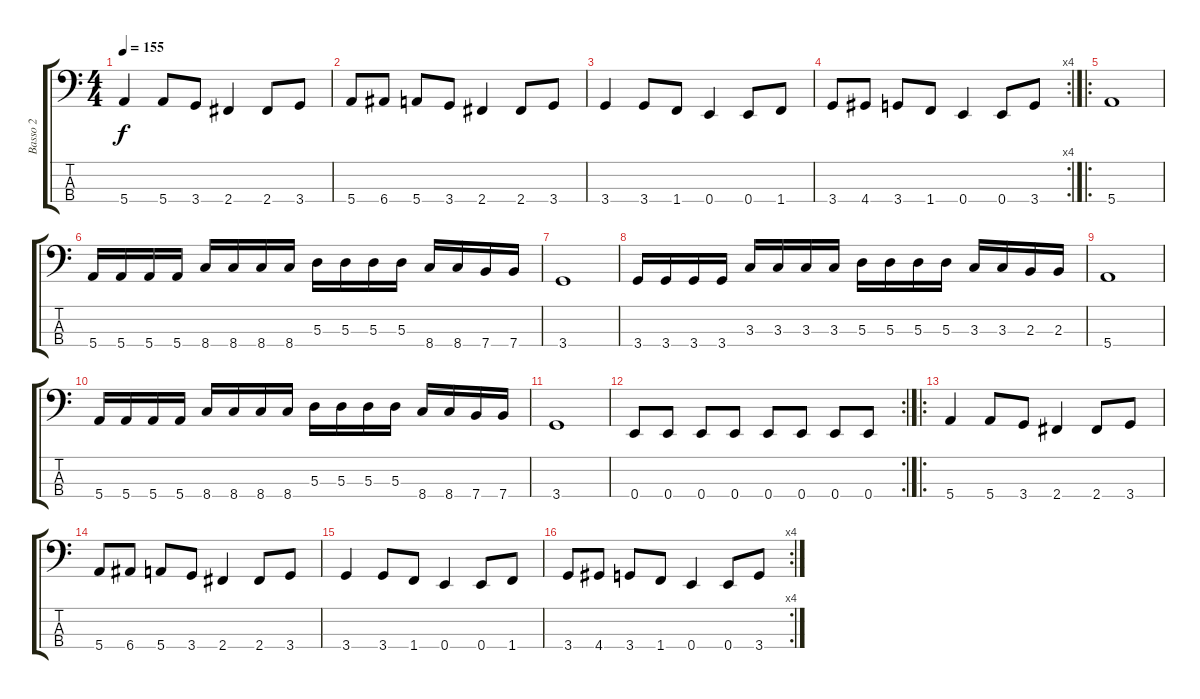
\track ("Basso 2" "Basso 2") {instrument electricbasspick}
\staff {score tabs}
\tuning (G2 D2 A1 E1) {hide}
\ts (4 4)
\tempo 155
\clef f4
\ks c
5.4.4{dy f instrument electricbasspick} 5.4.8 3.4.8 2.4.4 2.4.8 3.4.8 |
5.4.8 6.4.8 5.4.8 3.4.8 2.4.4 2.4.8 3.4.8 |
3.4.4 3.4.8 1.4.8 0.4.4 0.4.8 1.4.8 |
\rc 4
3.4.8 4.4.8 3.4.8 1.4.8 0.4.4 0.4.8 3.4.8 |
\ro
5.4.1 |
5.4.16 5.4.16 5.4.16 5.4.16 8.4.16 8.4.16 8.4.16 8.4.16 5.3.16 5.3.16 5.3.16 5.3.16 8.4.16 8.4.16 7.4.16 7.4.16 |
3.4.1 |
3.4.16 3.4.16 3.4.16 3.4.16 3.3.16 3.3.16 3.3.16 3.3.16 5.3.16 5.3.16 5.3.16 5.3.16 3.3.16 3.3.16 2.3.16 2.3.16 |
5.4.1 |
5.4.16 5.4.16 5.4.16 5.4.16 8.4.16 8.4.16 8.4.16 8.4.16 5.3.16 5.3.16 5.3.16 5.3.16 8.4.16 8.4.16 7.4.16 7.4.16 |
3.4.1 |
\rc 2
0.4.8 0.4.8 0.4.8 0.4.8 0.4.8 0.4.8 0.4.8 0.4.8 |
\ro
5.4.4 5.4.8 3.4.8 2.4.4 2.4.8 3.4.8 |
5.4.8 6.4.8 5.4.8 3.4.8 2.4.4 2.4.8 3.4.8 |
3.4.4 3.4.8 1.4.8 0.4.4 0.4.8 1.4.8 |
\rc 4
3.4.8 4.4.8 3.4.8 1.4.8 0.4.4 0.4.8 3.4.8
